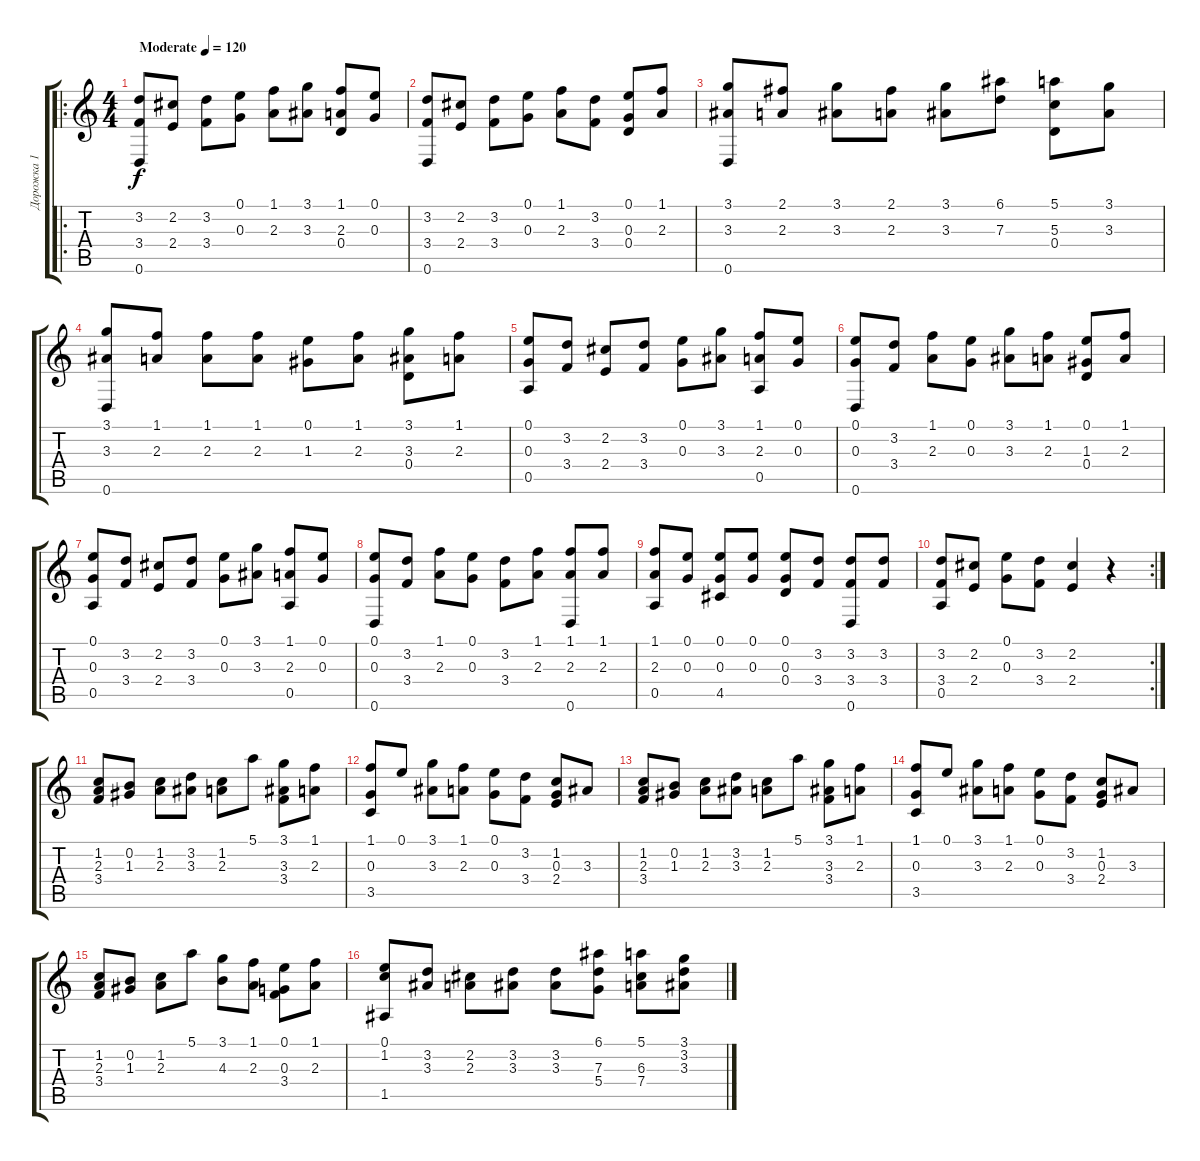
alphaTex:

\track ("Дорожка 1" "Дорожка 1") {instrument acousticguitarnylon}
\staff {score tabs}
\tuning (E4 B3 G3 D3 A2 D2) {hide}
\ro
\ts (4 4)
\tempo (120 "Moderate")
\clef g2
\ks c
(3.2 3.4 0.6).8{dy f instrument acousticguitarnylon} (2.2 2.4).8 (3.2 3.4).8 (0.1 0.3).8 (1.1 2.3).8 (3.1 3.3).8 (1.1 2.3 0.4).8 (0.1 0.3).8 |
(3.2 3.4 0.6).8 (2.2 2.4).8 (3.2 3.4).8 (0.1 0.3).8 (1.1 2.3).8 (3.2 3.4).8 (0.1 0.3 0.4).8 (1.1 2.3).8 |
(3.1 3.3 0.6).8 (2.1 2.3).8 (3.1 3.3).8 (2.1 2.3).8 (3.1 3.3).8 (6.1 7.3).8 (5.1 5.3 0.4).8 (3.1 3.3).8 |
(3.1 3.3 0.6).8 (1.1 2.3).8 (1.1 2.3).8 (1.1 2.3).8 (0.1 1.3).8 (1.1 2.3).8 (3.1 3.3 0.4).8 (1.1 2.3).8 |
(0.1 0.3 0.5).8 (3.2 3.4).8 (2.2 2.4).8 (3.2 3.4).8 (0.1 0.3).8 (3.1 3.3).8 (1.1 2.3 0.5).8 (0.1 0.3).8 |
(0.1 0.3 0.6).8 (3.2 3.4).8 (1.1 2.3).8 (0.1 0.3).8 (3.1 3.3).8 (1.1 2.3).8 (0.1 1.3 0.4).8 (1.1 2.3).8 |
(0.1 0.3 0.5).8 (3.2 3.4).8 (2.2 2.4).8 (3.2 3.4).8 (0.1 0.3).8 (3.1 3.3).8 (1.1 2.3 0.5).8 (0.1 0.3).8 |
(0.1 0.3 0.6).8 (3.2 3.4).8 (1.1 2.3).8 (0.1 0.3).8 (3.2 3.4).8 (1.1 2.3).8 (1.1 2.3 0.6).8 (1.1 2.3).8 |
(1.1 2.3 0.5).8 (0.1 0.3).8 (0.1 0.3 4.5).8 (0.1 0.3).8 (0.1 0.3 0.4).8 (3.2 3.4).8 (3.2 3.4 0.6).8 (3.2 3.4).8 |
\rc 2
(3.2 3.4 0.5).8 (2.2 2.4).8 (0.1 0.3).8 (3.2 3.4).8 (2.2 2.4).4 r.4 |
(1.2 2.3 3.4).8 (0.2 1.3).8 (1.2 2.3).8 (3.2 3.3).8 (1.2 2.3).8 5.1.8 (3.1 3.3 3.4).8 (1.1 2.3).8 |
(1.1 0.3 3.5).8 0.1.8 (3.1 3.3).8 (1.1 2.3).8 (0.1 0.3).8 (3.2 3.4).8 (1.2 0.3 2.4).8 3.3.8 |
(1.2 2.3 3.4).8 (0.2 1.3).8 (1.2 2.3).8 (3.2 3.3).8 (1.2 2.3).8 5.1.8 (3.1 3.3 3.4).8 (1.1 2.3).8 |
(1.1 0.3 3.5).8 0.1.8 (3.1 3.3).8 (1.1 2.3).8 (0.1 0.3).8 (3.2 3.4).8 (1.2 0.3 2.4).8 3.3.8 |
(1.2 2.3 3.4).8 (0.2 1.3).8 (1.2 2.3).8 5.1.8 (3.1 4.3).8 (1.1 2.3).8 (0.1 0.3 3.4).8 (1.1 2.3).8 |
(0.1 1.2 1.5).8 (3.2 3.3).8 (2.2 2.3).8 (3.2 3.3).8 (3.2 3.3).8 (6.1 7.3 5.4).8 (5.1 6.3 7.4).8 (3.1 3.2 3.3).8
